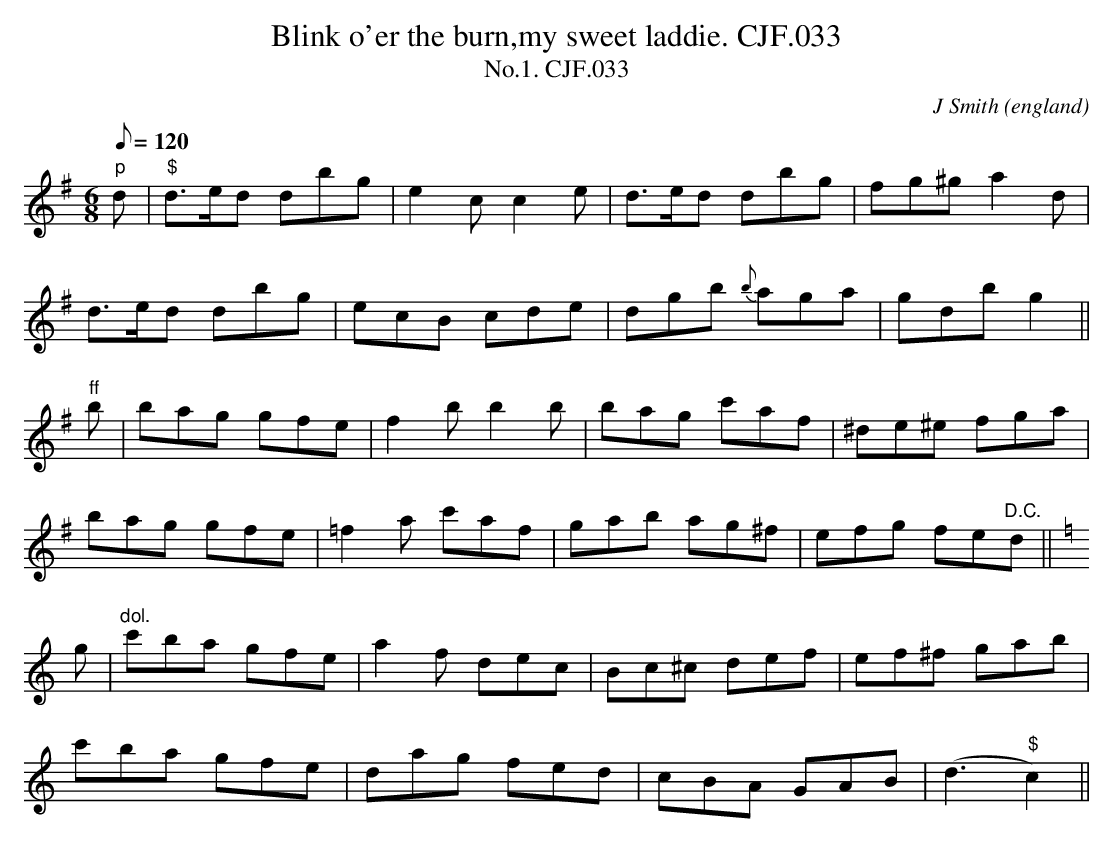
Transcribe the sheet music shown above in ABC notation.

X:1
T:Blink o'er the burn,my sweet laddie. CJF.033
T:No.1. CJF.033
O:england
M:6/8
L:1/8
Q:120
C:J Smith
K:G
"p"d|"$"d>ed dbg|e2cc2e|d>ed dbg|fg^ga2d|
d>ed dbg|ecB cde|dgb {b}aga|gdbg2h||
"ff"b|bag gfe|f2bb2b|bag c'af|^de^e fga|
bag gfe|=f2a c'af|gab ag^f|efg ">"fe"D.C."d||
K:C
g|"dol."c'ba gfe|a2f dec|Bc^c def|ef^f gab|
c'ba gfe|dag fed|cBA GAB|(d3"$"c2)||
